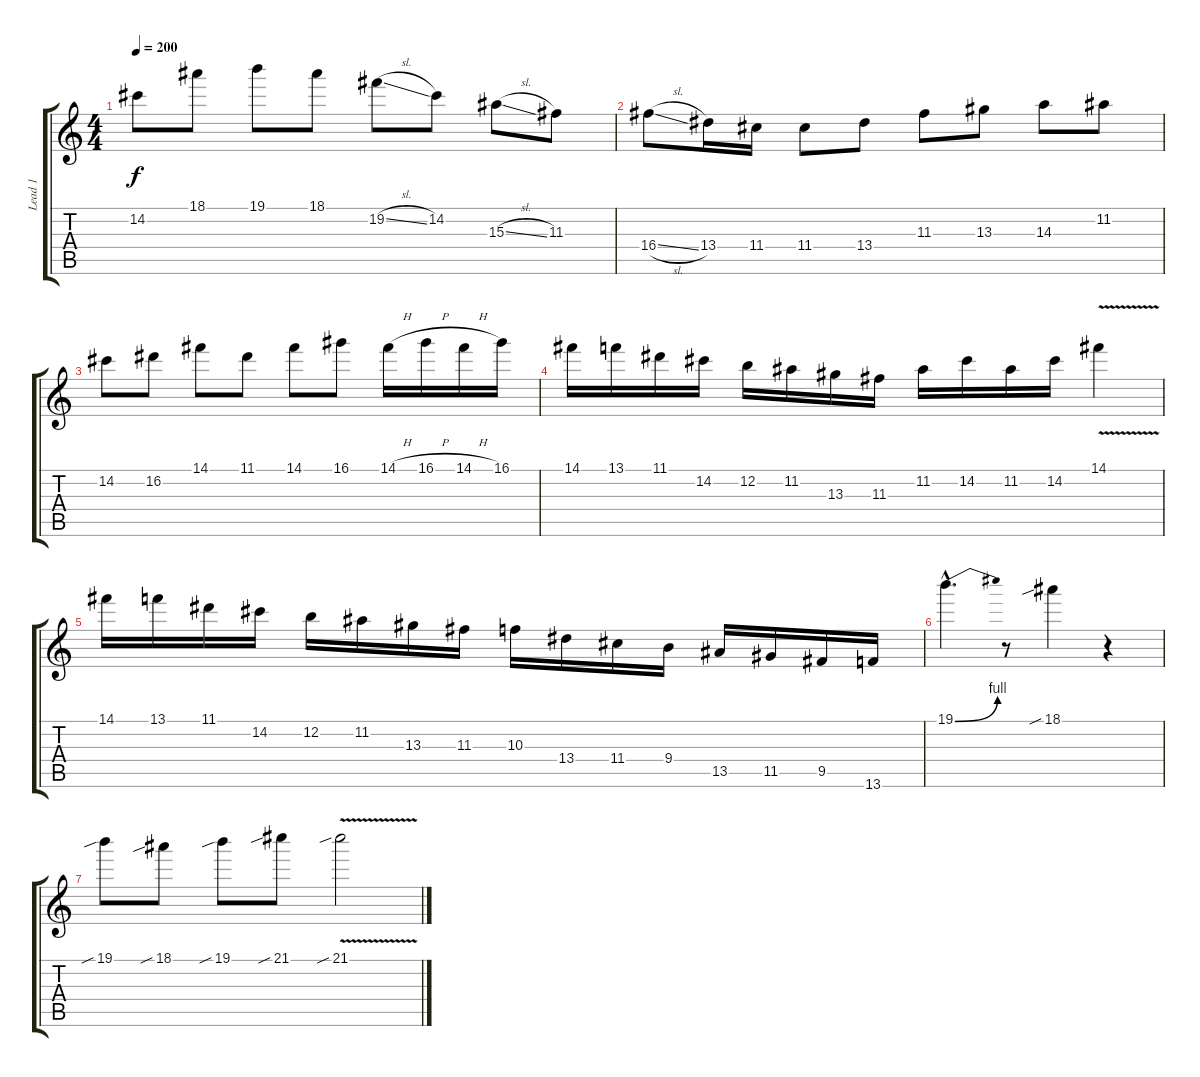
\track ("Lead 1" "Lead 1") {instrument overdrivenguitar}
\staff {score tabs}
\tuning (E4 B3 G3 D3 A2 E2) {hide}
\ts (4 4)
\tempo 200
\clef g2
\ks c
14.2.8{dy f} 18.1.8 19.1.8 18.1.8 19.2{sl}.8 14.2.8 15.3{sl}.8 11.3.8 |
16.4{sl}.8 13.4.16 11.4.16 11.4.8 13.4.8 11.3.8 13.3.8 14.3.8 11.2.8 |
14.2.8 16.2.8 14.1.8 11.1.8 14.1.8 16.1.8 14.1{h}.16 16.1{h}.16 14.1{h}.16 16.1.16 |
\section ("" "")
14.1.16 13.1.16 11.1.16 14.2.16 12.2.16 11.2.16 13.3.16 11.3.16 11.2.16 14.2.16 11.2.16 14.2.16 14.1{v}.4 |
14.1.16 13.1.16 11.1.16 14.2.16 12.2.16 11.2.16 13.3.16 11.3.16 10.3.16 13.4.16 11.4.16 9.4.16 13.5.16 11.5.16 9.5.16 13.6.16 |
19.1{be (bend 0 0 60 4) hac}.4{d} r.8 18.1{sib}.4 r.4 |
19.1{sib}.8 18.1{sib}.8 19.1{sib}.8 21.1{sib}.8 21.1{v sib}.2
